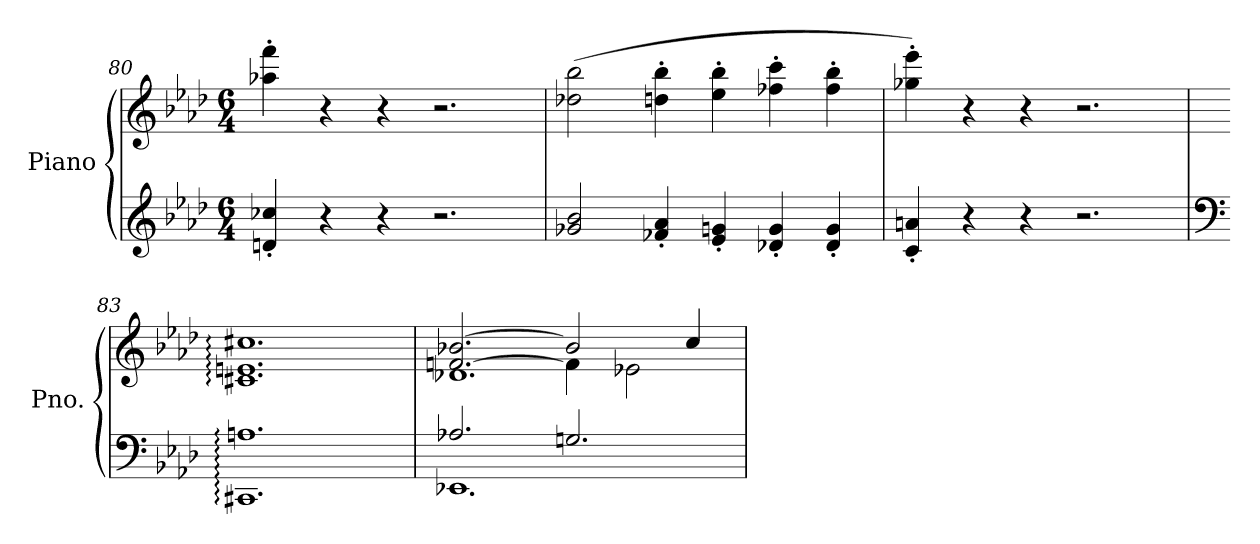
**kern	**kern
*part1	*part1
*staff2	*staff1
*I"Piano	*
*I'Pno.	*
*clefG2	*clefG2
*k[b-e-a-d-]	*k[b-e-a-d-]
*M6/4	*M6/4
=80	=80
4dn/' 4cc-X/'	4aa-X\' 4fff\'
4r	4r
4r	4r
2.r	2.r
!!LO:LB:g=z
=81	=81
2g-X/ 2b-/	(2dd-X\ 2bb-\
4f-X/' 4a-/'	4ddn\' 4bb-\'
4e-/' 4gn/'	4ee-\' 4bb-\'
4d-X/' 4g/'	4ff-X\' 4ccc\'
4d-/' 4g/'	4ff-\' 4bb-\'
=82	=82
4c/' 4an/'	4gg-X\' 4eee-\')
4r	4r
4r	4r
2.r	2.r
=83	=83
*clefF4	*
1.CC#X: 1.An:	1.c#X: 1.en: 1.cc#X:
=84	=84
*^	*^
*	*	*	*^
2.A-X/	1.EE-X:	[2.fn/ [2.b-X/	2.ryy	1.d-X
2.Gn/	.	2b-/]	4f\]	.
.	.	.	2e-X\	.
.	.	4cc/	.	.
*v	*v	*	*	*
*	*v	*v	*v
=	=
*-	*-
